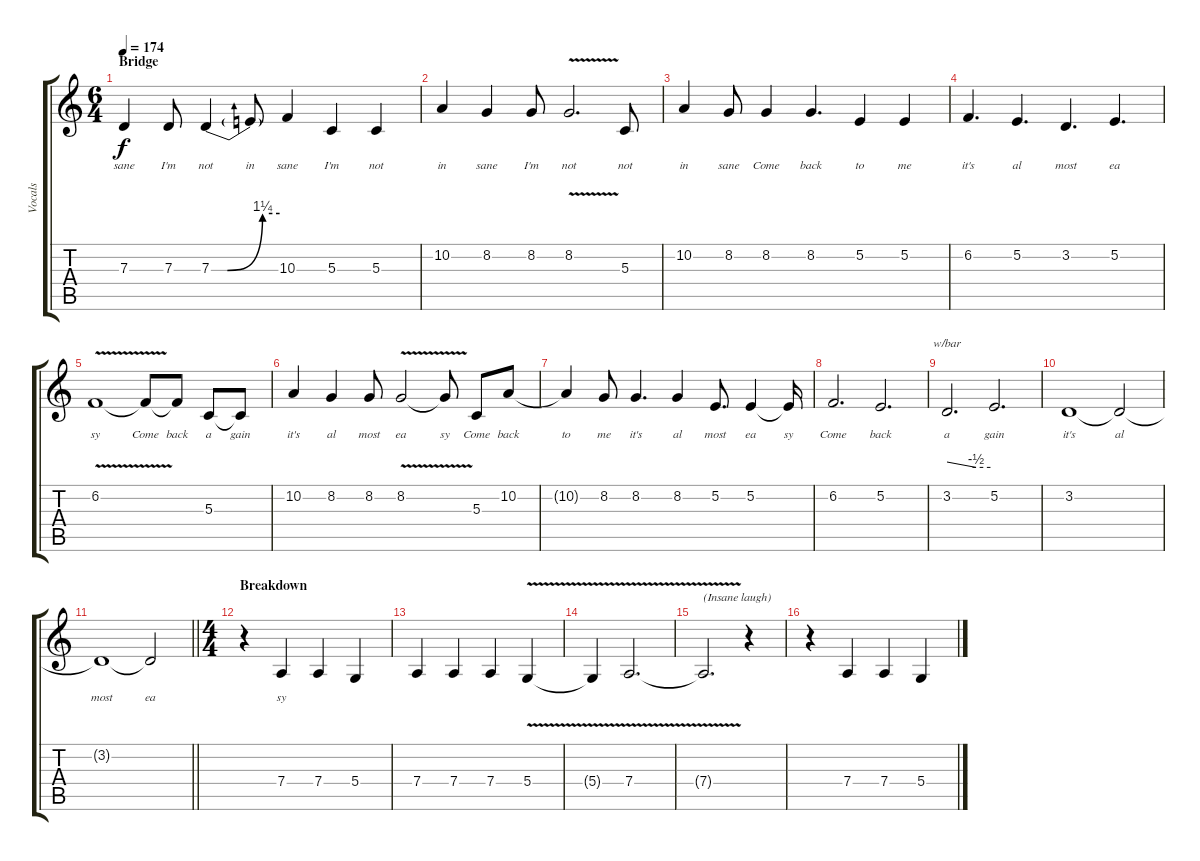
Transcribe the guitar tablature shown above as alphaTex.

\track ("Vocals" "Vocals") {instrument lead6voice}
\staff {score tabs}
\tuning (E4 B3 G3 D3 A2 D2) {hide}
\ts (6 4)
\section ("" "Bridge")
\tempo 174
\clef g2
\ks c
7.3.4{lyrics (0 "sane") lyrics (1 "") lyrics (2 "") lyrics (3 "") lyrics (4 "") dy f} 7.3.8{lyrics (0 "I'm") lyrics (1 "") lyrics (2 "") lyrics (3 "") lyrics (4 "")} 7.3{be (custom 0 0 14 0 45 5 60 5)}.4{lyrics (0 "not") lyrics (1 "") lyrics (2 "") lyrics (3 "") lyrics (4 "")} 7.3{t}.8{lyrics (0 "in") lyrics (1 "") lyrics (2 "") lyrics (3 "") lyrics (4 "")} 10.3.4{lyrics (0 "sane") lyrics (1 "") lyrics (2 "") lyrics (3 "") lyrics (4 "")} 5.3.4{lyrics (0 "I'm") lyrics (1 "") lyrics (2 "") lyrics (3 "") lyrics (4 "")} 5.3.4{lyrics (0 "not") lyrics (1 "") lyrics (2 "") lyrics (3 "") lyrics (4 "")} |
10.2.4{lyrics (0 "in") lyrics (1 "") lyrics (2 "") lyrics (3 "") lyrics (4 "")} 8.2.4{lyrics (0 "sane") lyrics (1 "") lyrics (2 "") lyrics (3 "") lyrics (4 "")} 8.2.8{lyrics (0 "I'm") lyrics (1 "") lyrics (2 "") lyrics (3 "") lyrics (4 "")} 8.2{v}.2{d lyrics (0 "not") lyrics (1 "") lyrics (2 "") lyrics (3 "") lyrics (4 "")} 5.3.8{lyrics (0 "not") lyrics (1 "") lyrics (2 "") lyrics (3 "") lyrics (4 "")} |
10.2.4{lyrics (0 "in") lyrics (1 "") lyrics (2 "") lyrics (3 "") lyrics (4 "")} 8.2.8{lyrics (0 "sane") lyrics (1 "") lyrics (2 "") lyrics (3 "") lyrics (4 "")} 8.2.4{lyrics (0 "Come") lyrics (1 "") lyrics (2 "") lyrics (3 "") lyrics (4 "")} 8.2.4{d lyrics (0 "back") lyrics (1 "") lyrics (2 "") lyrics (3 "") lyrics (4 "")} 5.2.4{lyrics (0 "to") lyrics (1 "") lyrics (2 "") lyrics (3 "") lyrics (4 "")} 5.2.4{lyrics (0 "me") lyrics (1 "") lyrics (2 "") lyrics (3 "") lyrics (4 "")} |
6.2.4{d lyrics (0 "it's") lyrics (1 "") lyrics (2 "") lyrics (3 "") lyrics (4 "")} 5.2.4{d lyrics (0 "al") lyrics (1 "") lyrics (2 "") lyrics (3 "") lyrics (4 "")} 3.2.4{d lyrics (0 "most") lyrics (1 "") lyrics (2 "") lyrics (3 "") lyrics (4 "")} 5.2.4{d lyrics (0 "ea") lyrics (1 "") lyrics (2 "") lyrics (3 "") lyrics (4 "")} |
6.2{v}.1{lyrics (0 "sy") lyrics (1 "") lyrics (2 "") lyrics (3 "") lyrics (4 "")} 6.2{t}.8{lyrics (0 "Come") lyrics (1 "") lyrics (2 "") lyrics (3 "") lyrics (4 "")} 6.2{t}.8{lyrics (0 "back") lyrics (1 "") lyrics (2 "") lyrics (3 "") lyrics (4 "")} 5.3.8{lyrics (0 "a") lyrics (1 "") lyrics (2 "") lyrics (3 "") lyrics (4 "")} 5.3{t}.8{lyrics (0 "gain") lyrics (1 "") lyrics (2 "") lyrics (3 "") lyrics (4 "")} |
10.2.4{lyrics (0 "it's") lyrics (1 "") lyrics (2 "") lyrics (3 "") lyrics (4 "")} 8.2.4{lyrics (0 "al") lyrics (1 "") lyrics (2 "") lyrics (3 "") lyrics (4 "")} 8.2.8{lyrics (0 "most") lyrics (1 "") lyrics (2 "") lyrics (3 "") lyrics (4 "")} 8.2{v}.2{lyrics (0 "ea") lyrics (1 "") lyrics (2 "") lyrics (3 "") lyrics (4 "")} 8.2{t}.8{lyrics (0 "sy") lyrics (1 "") lyrics (2 "") lyrics (3 "") lyrics (4 "")} 5.3.8{lyrics (0 "Come") lyrics (1 "") lyrics (2 "") lyrics (3 "") lyrics (4 "")} 10.2.8{lyrics (0 "back") lyrics (1 "") lyrics (2 "") lyrics (3 "") lyrics (4 "")} |
10.2{t}.4{lyrics (0 "to") lyrics (1 "") lyrics (2 "") lyrics (3 "") lyrics (4 "")} 8.2.8{lyrics (0 "me") lyrics (1 "") lyrics (2 "") lyrics (3 "") lyrics (4 "")} 8.2.4{d lyrics (0 "it's") lyrics (1 "") lyrics (2 "") lyrics (3 "") lyrics (4 "")} 8.2.4{lyrics (0 "al") lyrics (1 "") lyrics (2 "") lyrics (3 "") lyrics (4 "")} 5.2.8{d lyrics (0 "most") lyrics (1 "") lyrics (2 "") lyrics (3 "") lyrics (4 "")} 5.2.4{lyrics (0 "ea") lyrics (1 "") lyrics (2 "") lyrics (3 "") lyrics (4 "")} 5.2{t}.16{lyrics (0 "sy") lyrics (1 "") lyrics (2 "") lyrics (3 "") lyrics (4 "")} |
6.2.2{d lyrics (0 "Come") lyrics (1 "") lyrics (2 "") lyrics (3 "") lyrics (4 "")} 5.2.2{d lyrics (0 "back") lyrics (1 "") lyrics (2 "") lyrics (3 "") lyrics (4 "")} |
3.2.2{d tbe (custom default 0 0 40 -2 60 -2) lyrics (0 "a") lyrics (1 "") lyrics (2 "") lyrics (3 "") lyrics (4 "")} 5.2.2{d lyrics (0 "gain") lyrics (1 "") lyrics (2 "") lyrics (3 "") lyrics (4 "")} |
3.2.1{lyrics (0 "it's") lyrics (1 "") lyrics (2 "") lyrics (3 "") lyrics (4 "")} 3.2{t}.2{lyrics (0 "al") lyrics (1 "") lyrics (2 "") lyrics (3 "") lyrics (4 "")} |
\barLineRight lightlight
3.2{t}.1{lyrics (0 "most") lyrics (1 "") lyrics (2 "") lyrics (3 "") lyrics (4 "")} 3.2{t}.2{lyrics (0 "ea") lyrics (1 "") lyrics (2 "") lyrics (3 "") lyrics (4 "")} |
\ts (4 4)
\section ("" "Breakdown")
r.4 7.4.4{lyrics (0 "sy") lyrics (1 "") lyrics (2 "") lyrics (3 "") lyrics (4 "")} 7.4.4 5.4.4 |
7.4.4 7.4.4 7.4.4 5.4{v}.4 |
5.4{t}.4 7.4{v}.2{d} |
7.4{t}.2{d txt "(Insane laugh)"} r.4 |
r.4 7.4.4 7.4.4 5.4.4
